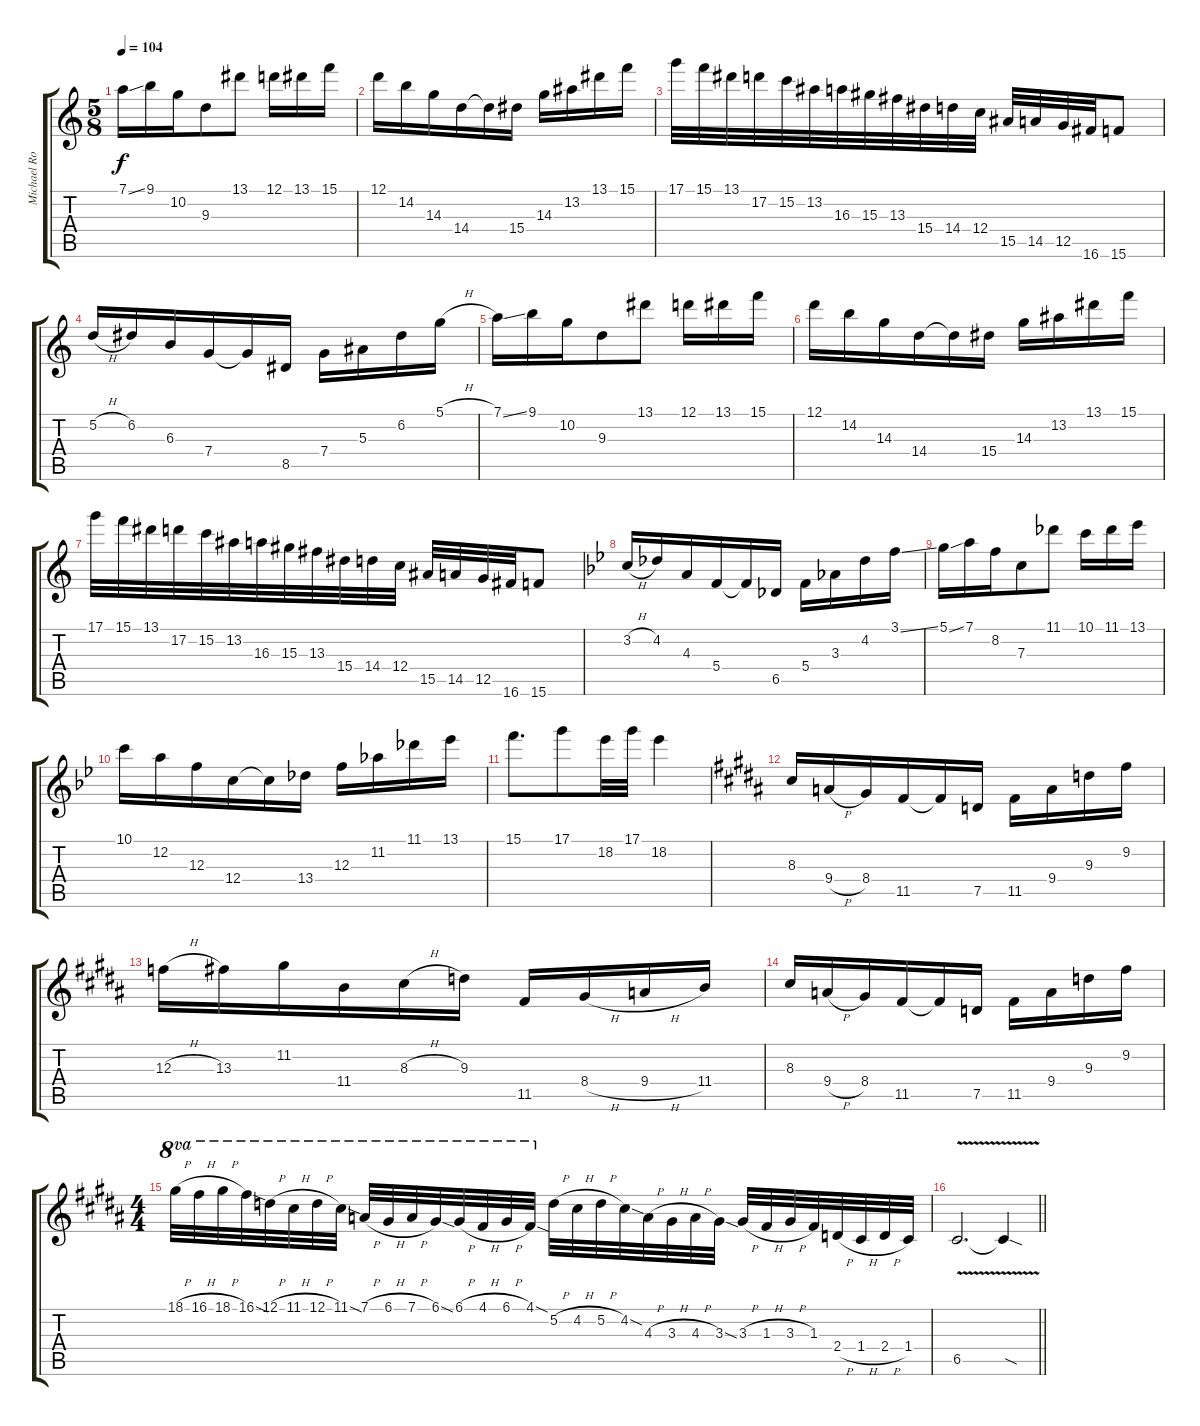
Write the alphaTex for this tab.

\track ("Michael Romeo (guitar)" "Michael Ro") {instrument distortionguitar}
\staff {score tabs}
\tuning (D4 A3 F3 C3 G2 D2) {hide}
\ts (5 8)
\tempo 104
\clef g2
\ks aminor
7.1{ss}.16{dy f} 9.1.16 10.2.16 9.3.8 13.1.8 12.1.16 13.1.16 15.1.16 |
12.1.16 14.2.16 14.3.16 14.4.16 14.4{t}.16 15.4.16 14.3.16 13.2.16 13.1.16 15.1.16 |
17.1.32 15.1.32 13.1.32 17.2.32 15.2.32 13.2.32 16.3.32 15.3.32 13.3.32 15.4.32 14.4.32 12.4.32 15.5.32 14.5.32 12.5.32 16.6.32 15.6.8 |
5.2{h}.16 6.2.16 6.3.16 7.4.16 7.4{t}.16 8.5.16 7.4.16 5.3.16 6.2.16 5.1{h}.16 |
7.1{ss}.16 9.1.16 10.2.16 9.3.8 13.1.8 12.1.16 13.1.16 15.1.16 |
12.1.16 14.2.16 14.3.16 14.4.16 14.4{t}.16 15.4.16 14.3.16 13.2.16 13.1.16 15.1.16 |
17.1.32 15.1.32 13.1.32 17.2.32 15.2.32 13.2.32 16.3.32 15.3.32 13.3.32 15.4.32 14.4.32 12.4.32 15.5.32 14.5.32 12.5.32 16.6.32 15.6.8 |
\ks gminor
3.2{h}.16 4.2.16 4.3.16 5.4.16 5.4{t}.16 6.5.16 5.4.16 3.3.16 4.2.16 3.1{ss}.16 |
5.1{ss}.16 7.1.16 8.2.16 7.3.8 11.1.8 10.1.16 11.1.16 13.1.16 |
10.1.16 12.2.16 12.3.16 12.4.16 12.4{t}.16 13.4.16 12.3.16 11.2.16 11.1.16 13.1.16 |
15.1.8{d} 17.1.8 18.2.32 17.1.32 18.2.4 |
\ks g#minor
8.3.16 9.4{h}.16 8.4.16 11.5.16 11.5{t}.16 7.5.16 11.5.16 9.4.16 9.3.16 9.2.16 |
12.3{h}.16 13.3.16 11.2.16 11.4.16 8.3{h}.16 9.3.16 11.5.16 8.4{h}.16 9.4{h}.16 11.4.16 |
8.3.16 9.4{h}.16 8.4.16 11.5.16 11.5{t}.16 7.5.16 11.5.16 9.4.16 9.3.16 9.2.16 |
\ts (4 4)
\ks b
18.1{h}.32{ot 8va} 16.1{h}.32{ot 8va} 18.1{h}.32{ot 8va} 16.1{sod}.32{ot 8va} 12.1{h}.32{ot 8va} 11.1{h}.32{ot 8va} 12.1{h}.32{ot 8va} 11.1{sod}.32{ot 8va} 7.1{h}.32{ot 8va} 6.1{h}.32{ot 8va} 7.1{h}.32{ot 8va} 6.1{sod}.32{ot 8va} 6.1{h}.32{ot 8va} 4.1{h}.32{ot 8va} 6.1{h}.32{ot 8va} 4.1{sod}.32{ot 8va} 5.2{h}.32 4.2{h}.32 5.2{h}.32 4.2{sod}.32 4.3{h}.32 3.3{h}.32 4.3{h}.32 3.3{sod}.32 3.3{h}.32 1.3{h}.32 3.3{h}.32 1.3.32 2.4{h}.32 1.4{h}.32 2.4{h}.32 1.4.32 |
\barLineRight lightlight
6.5{v}.2{d} 6.5{sod t}.4
